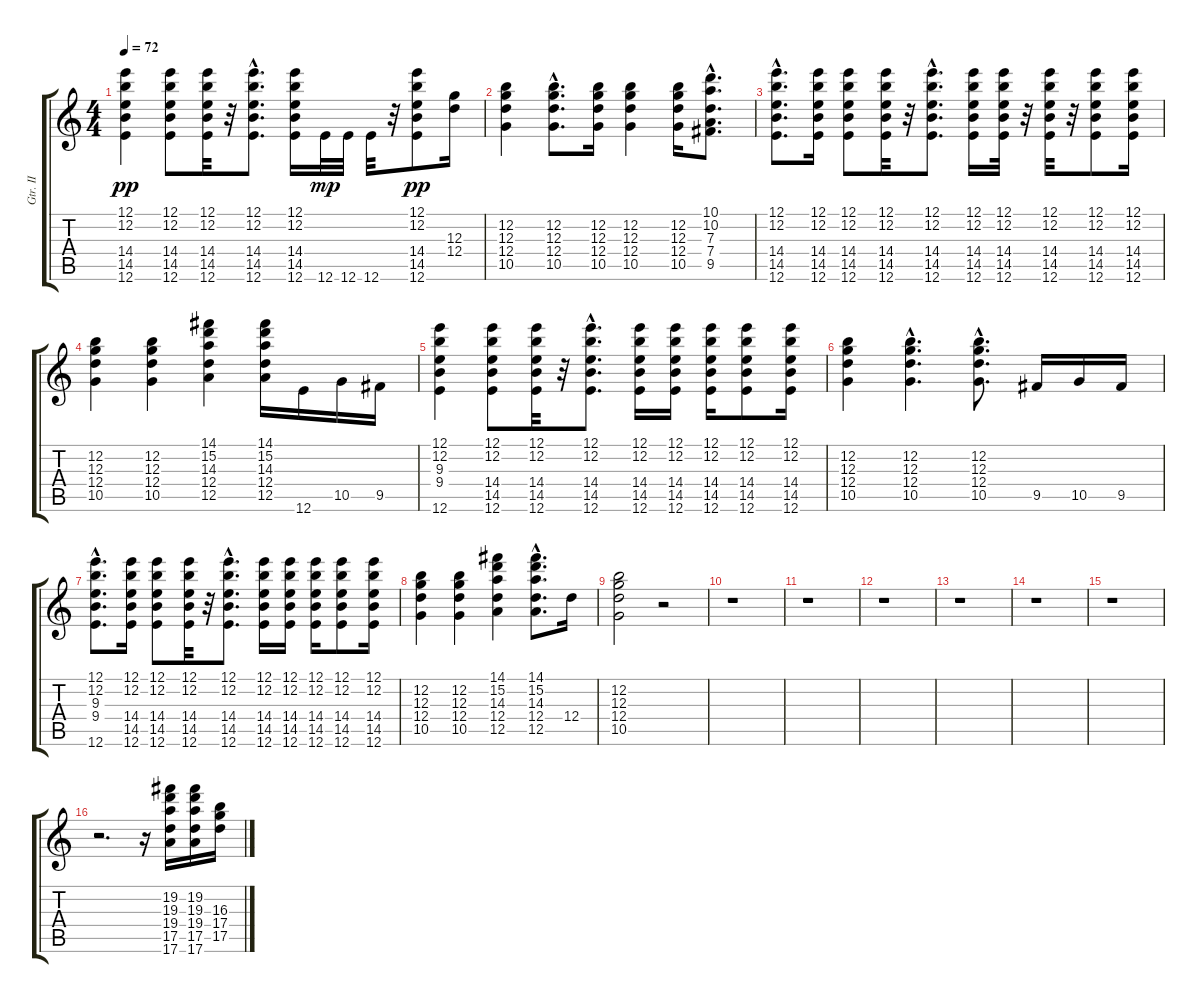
\track ("Gtr. II" "Gtr. II") {instrument electricguitarclean}
\staff {score tabs}
\tuning (E4 B3 G3 D3 A2 E2) {hide}
\ts (4 4)
\tempo 72
\clef g2
\ks c
(12.1 12.2 14.4 14.5 12.6).4{dy pp} (12.1 12.2 14.4 14.5 12.6).8 (12.1 12.2 14.4 14.5 12.6).32 r.32 (12.1{hac} 12.2{hac} 14.4{hac} 14.5{hac} 12.6{hac}).8{d} (12.1 12.2 14.4 14.5 12.6).16 12.6.32{dy mp} 12.6.32 12.6.32 r.32 (12.1 12.2 14.4 14.5 12.6).8{dy pp} (12.3 12.4).16 |
(12.2 12.3 12.4 10.5).4 (12.2{hac} 12.3{hac} 12.4{hac} 10.5{hac}).8{d} (12.2 12.3 12.4 10.5).16 (12.2 12.3 12.4 10.5).4 (12.2 12.3 12.4 10.5).16 (10.1{hac} 10.2{hac} 7.3{hac} 7.4{hac} 9.5{hac}).8{d} |
(12.1{hac} 12.2{hac} 14.4{hac} 14.5{hac} 12.6{hac}).8{d} (12.1 12.2 14.4 14.5 12.6).16 (12.1 12.2 14.4 14.5 12.6).8 (12.1 12.2 14.4 14.5 12.6).32 r.32 (12.1{hac} 12.2{hac} 14.4{hac} 14.5{hac} 12.6{hac}).8{d} (12.1 12.2 14.4 14.5 12.6).16 (12.1 12.2 14.4 14.5 12.6).32 r.32 (12.1 12.2 14.4 14.5 12.6).32 r.32 (12.1 12.2 14.4 14.5 12.6).8 (12.1 12.2 14.4 14.5 12.6).16 |
(12.2 12.3 12.4 10.5).4 (12.2 12.3 12.4 10.5).4 (14.1 15.2 14.3 12.4 12.5).4 (14.1 15.2 14.3 12.4 12.5).16 12.6.16 10.5.16 9.5.16 |
(12.1 12.2 9.3 9.4 12.6).4 (12.1 12.2 14.4 14.5 12.6).8 (12.1 12.2 14.4 14.5 12.6).32 r.32 (12.1{hac} 12.2{hac} 14.4{hac} 14.5{hac} 12.6{hac}).8{d} (12.1 12.2 14.4 14.5 12.6).16 (12.1 12.2 14.4 14.5 12.6).16 (12.1 12.2 14.4 14.5 12.6).16 (12.1 12.2 14.4 14.5 12.6).8 (12.1 12.2 14.4 14.5 12.6).16 |
(12.2 12.3 12.4 10.5).4 (12.2{hac} 12.3{hac} 12.4{hac} 10.5{hac}).4{d} (12.2{hac} 12.3{hac} 12.4{hac} 10.5{hac}).8{d} 9.5.16 10.5.16 9.5.16 |
(12.1{hac} 12.2{hac} 9.3{hac} 9.4{hac} 12.6{hac}).8{d} (12.1 12.2 14.4 14.5 12.6).16 (12.1 12.2 14.4 14.5 12.6).8 (12.1 12.2 14.4 14.5 12.6).32 r.32 (12.1{hac} 12.2{hac} 14.4{hac} 14.5{hac} 12.6{hac}).8{d} (12.1 12.2 14.4 14.5 12.6).16 (12.1 12.2 14.4 14.5 12.6).16 (12.1 12.2 14.4 14.5 12.6).16 (12.1 12.2 14.4 14.5 12.6).8 (12.1 12.2 14.4 14.5 12.6).16 |
(12.2 12.3 12.4 10.5).4 (12.2 12.3 12.4 10.5).4 (14.1 15.2 14.3 12.4 12.5).4 (14.1{hac} 15.2{hac} 14.3{hac} 12.4{hac} 12.5{hac}).8{d} 12.4.16 |
(12.2 12.3 12.4 10.5).2 r.2 |
r.1 |
r.1 |
r.1 |
r.1 |
r.1 |
r.1 |
r.2{d} r.16 (19.2 19.3 19.4 17.5 17.6).16 (19.2 19.3 19.4 17.5 17.6).16 (16.3 17.4 17.5).16
